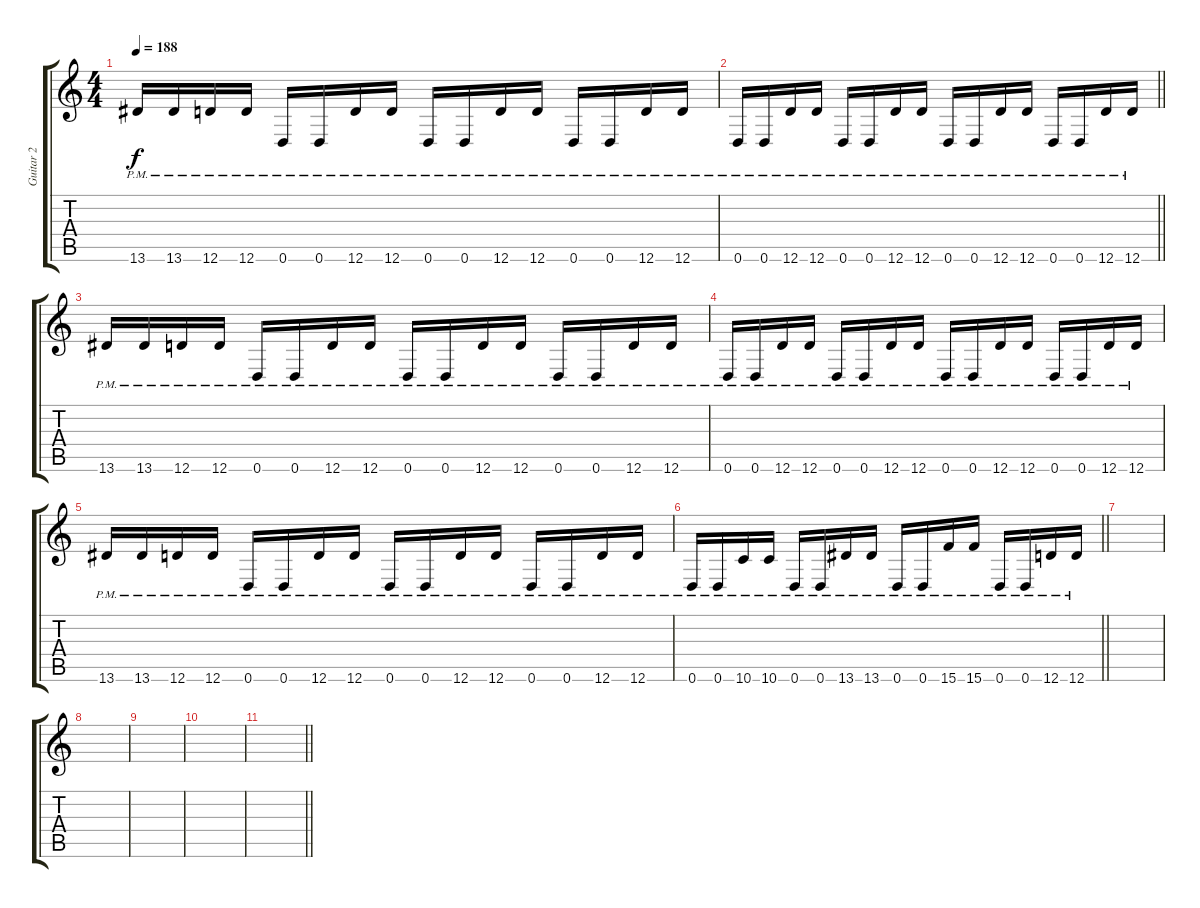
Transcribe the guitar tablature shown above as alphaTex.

\track ("Guitar 2" "Guitar 2") {instrument distortionguitar}
\staff {score tabs}
\tuning (E4 B3 G3 D3 A2 D2) {hide}
\ts (4 4)
\tempo 188
\clef g2
\ks c
13.6{pm}.16{dy f} 13.6{pm}.16 12.6{pm}.16 12.6{pm}.16 0.6{pm}.16 0.6{pm}.16 12.6{pm}.16 12.6{pm}.16 0.6{pm}.16 0.6{pm}.16 12.6{pm}.16 12.6{pm}.16 0.6{pm}.16 0.6{pm}.16 12.6{pm}.16 12.6{pm}.16 |
\barLineRight lightlight
0.6{pm}.16 0.6{pm}.16 12.6{pm}.16 12.6{pm}.16 0.6{pm}.16 0.6{pm}.16 12.6{pm}.16 12.6{pm}.16 0.6{pm}.16 0.6{pm}.16 12.6{pm}.16 12.6{pm}.16 0.6{pm}.16 0.6{pm}.16 12.6{pm}.16 12.6{pm}.16 |
13.6{pm}.16 13.6{pm}.16 12.6{pm}.16 12.6{pm}.16 0.6{pm}.16 0.6{pm}.16 12.6{pm}.16 12.6{pm}.16 0.6{pm}.16 0.6{pm}.16 12.6{pm}.16 12.6{pm}.16 0.6{pm}.16 0.6{pm}.16 12.6{pm}.16 12.6{pm}.16 |
0.6{pm}.16 0.6{pm}.16 12.6{pm}.16 12.6{pm}.16 0.6{pm}.16 0.6{pm}.16 12.6{pm}.16 12.6{pm}.16 0.6{pm}.16 0.6{pm}.16 12.6{pm}.16 12.6{pm}.16 0.6{pm}.16 0.6{pm}.16 12.6{pm}.16 12.6{pm}.16 |
13.6{pm}.16 13.6{pm}.16 12.6{pm}.16 12.6{pm}.16 0.6{pm}.16 0.6{pm}.16 12.6{pm}.16 12.6{pm}.16 0.6{pm}.16 0.6{pm}.16 12.6{pm}.16 12.6{pm}.16 0.6{pm}.16 0.6{pm}.16 12.6{pm}.16 12.6{pm}.16 |
\barLineRight lightlight
0.6{pm}.16 0.6{pm}.16 10.6{pm}.16 10.6{pm}.16 0.6{pm}.16 0.6{pm}.16 13.6{pm}.16 13.6{pm}.16 0.6{pm}.16 0.6{pm}.16 15.6{pm}.16 15.6{pm}.16 0.6{pm}.16 0.6{pm}.16 12.6{pm}.16 12.6{pm}.16 |
|
|
|
|
\barLineRight lightlight
